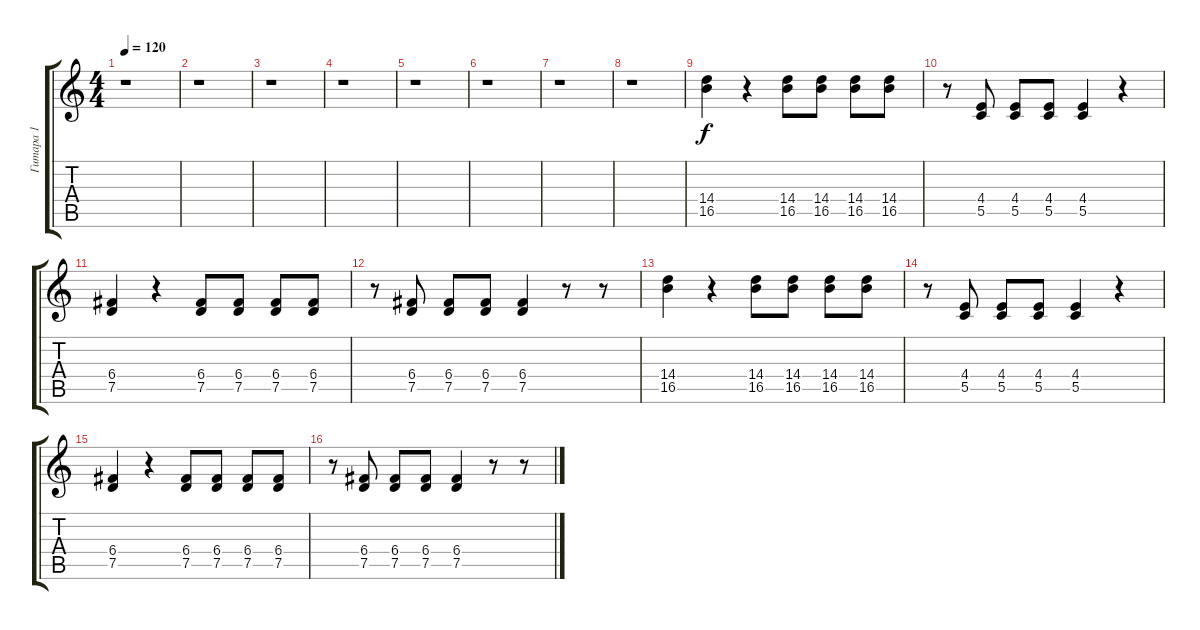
\track ("Гитара 1" "Гитара 1") {instrument overdrivenguitar}
\staff {score tabs}
\tuning (D4 A3 F3 C3 G2 D2) {hide}
\ts (4 4)
\tempo 120
\clef g2
\ks c
r.1{dy f} |
r.1 |
r.1 |
r.1 |
r.1 |
r.1 |
r.1 |
r.1 |
(14.4 16.5).4{volume 12 instrument overdrivenguitar} r.4 (14.4 16.5).8 (14.4 16.5).8 (14.4 16.5).8 (14.4 16.5).8 |
r.8 (4.4 5.5).8 (4.4 5.5).8 (4.4 5.5).8 (4.4 5.5).4 r.4 |
(6.4 7.5).4 r.4 (6.4 7.5).8 (6.4 7.5).8 (6.4 7.5).8 (6.4 7.5).8 |
r.8 (6.4 7.5).8 (6.4 7.5).8 (6.4 7.5).8 (6.4 7.5).4 r.8 r.8 |
(14.4 16.5).4 r.4 (14.4 16.5).8 (14.4 16.5).8 (14.4 16.5).8 (14.4 16.5).8 |
r.8 (4.4 5.5).8 (4.4 5.5).8 (4.4 5.5).8 (4.4 5.5).4 r.4 |
(6.4 7.5).4 r.4 (6.4 7.5).8 (6.4 7.5).8 (6.4 7.5).8 (6.4 7.5).8 |
r.8 (6.4 7.5).8 (6.4 7.5).8 (6.4 7.5).8 (6.4 7.5).4 r.8 r.8
